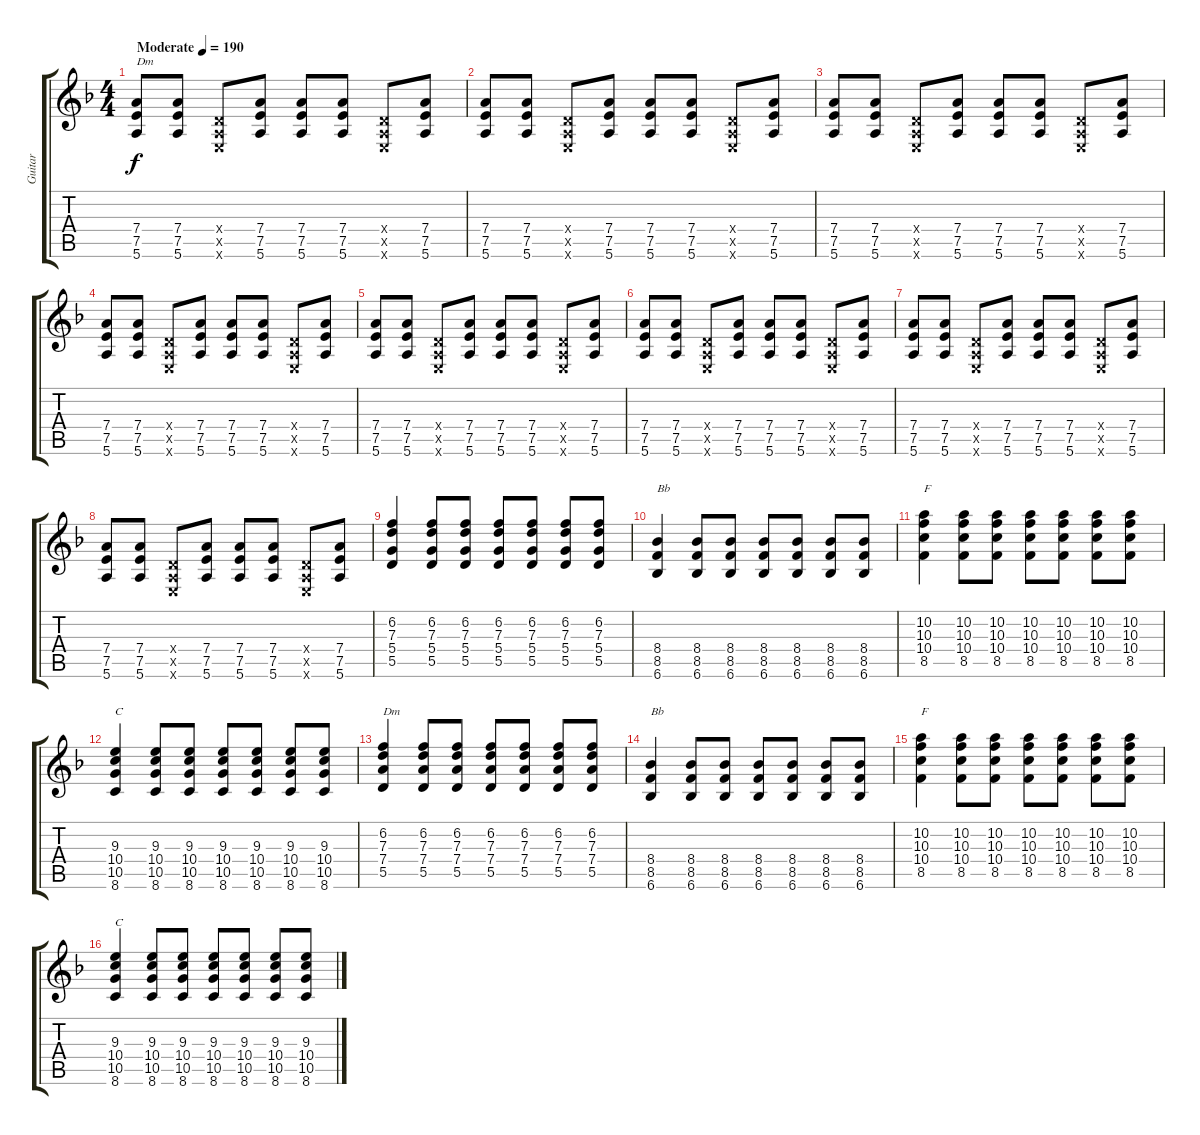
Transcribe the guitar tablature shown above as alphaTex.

\track ("Guitar" "Guitar") {instrument overdrivenguitar}
\staff {score tabs}
\tuning (E4 B3 G3 D3 A2 E2) {hide}
\ts (4 4)
\tempo (190 "Moderate")
\clef g2
\ks f
(7.4 7.5 5.6).8{txt "Dm" dy f instrument overdrivenguitar} (7.4 7.5 5.6).8 (0.4{x} 0.5{x} 0.6{x}).8 (7.4 7.5 5.6).8 (7.4 7.5 5.6).8 (7.4 7.5 5.6).8 (0.4{x} 0.5{x} 0.6{x}).8 (7.4 7.5 5.6).8 |
(7.4 7.5 5.6).8 (7.4 7.5 5.6).8 (0.4{x} 0.5{x} 0.6{x}).8 (7.4 7.5 5.6).8 (7.4 7.5 5.6).8 (7.4 7.5 5.6).8 (0.4{x} 0.5{x} 0.6{x}).8 (7.4 7.5 5.6).8 |
(7.4 7.5 5.6).8 (7.4 7.5 5.6).8 (0.4{x} 0.5{x} 0.6{x}).8 (7.4 7.5 5.6).8 (7.4 7.5 5.6).8 (7.4 7.5 5.6).8 (0.4{x} 0.5{x} 0.6{x}).8 (7.4 7.5 5.6).8 |
(7.4 7.5 5.6).8 (7.4 7.5 5.6).8 (0.4{x} 0.5{x} 0.6{x}).8 (7.4 7.5 5.6).8 (7.4 7.5 5.6).8 (7.4 7.5 5.6).8 (0.4{x} 0.5{x} 0.6{x}).8 (7.4 7.5 5.6).8 |
(7.4 7.5 5.6).8 (7.4 7.5 5.6).8 (0.4{x} 0.5{x} 0.6{x}).8 (7.4 7.5 5.6).8 (7.4 7.5 5.6).8 (7.4 7.5 5.6).8 (0.4{x} 0.5{x} 0.6{x}).8 (7.4 7.5 5.6).8 |
(7.4 7.5 5.6).8 (7.4 7.5 5.6).8 (0.4{x} 0.5{x} 0.6{x}).8 (7.4 7.5 5.6).8 (7.4 7.5 5.6).8 (7.4 7.5 5.6).8 (0.4{x} 0.5{x} 0.6{x}).8 (7.4 7.5 5.6).8 |
(7.4 7.5 5.6).8 (7.4 7.5 5.6).8 (0.4{x} 0.5{x} 0.6{x}).8 (7.4 7.5 5.6).8 (7.4 7.5 5.6).8 (7.4 7.5 5.6).8 (0.4{x} 0.5{x} 0.6{x}).8 (7.4 7.5 5.6).8 |
(7.4 7.5 5.6).8 (7.4 7.5 5.6).8 (0.4{x} 0.5{x} 0.6{x}).8 (7.4 7.5 5.6).8 (7.4 7.5 5.6).8 (7.4 7.5 5.6).8 (0.4{x} 0.5{x} 0.6{x}).8 (7.4 7.5 5.6).8 |
(6.2 7.3 5.4 5.5).4 (6.2 7.3 5.4 5.5).8 (6.2 7.3 5.4 5.5).8 (6.2 7.3 5.4 5.5).8 (6.2 7.3 5.4 5.5).8 (6.2 7.3 5.4 5.5).8 (6.2 7.3 5.4 5.5).8 |
(8.4 8.5 6.6).4{txt "Bb"} (8.4 8.5 6.6).8 (8.4 8.5 6.6).8 (8.4 8.5 6.6).8 (8.4 8.5 6.6).8 (8.4 8.5 6.6).8 (8.4 8.5 6.6).8 |
(10.2 10.3 10.4 8.5).4{txt "F"} (10.2 10.3 10.4 8.5).8 (10.2 10.3 10.4 8.5).8 (10.2 10.3 10.4 8.5).8 (10.2 10.3 10.4 8.5).8 (10.2 10.3 10.4 8.5).8 (10.2 10.3 10.4 8.5).8 |
(9.3 10.4 10.5 8.6).4{txt "C"} (9.3 10.4 10.5 8.6).8 (9.3 10.4 10.5 8.6).8 (9.3 10.4 10.5 8.6).8 (9.3 10.4 10.5 8.6).8 (9.3 10.4 10.5 8.6).8 (9.3 10.4 10.5 8.6).8 |
(6.2 7.3 7.4 5.5).4{txt "Dm"} (6.2 7.3 7.4 5.5).8 (6.2 7.3 7.4 5.5).8 (6.2 7.3 7.4 5.5).8 (6.2 7.3 7.4 5.5).8 (6.2 7.3 7.4 5.5).8 (6.2 7.3 7.4 5.5).8 |
(8.4 8.5 6.6).4{txt "Bb"} (8.4 8.5 6.6).8 (8.4 8.5 6.6).8 (8.4 8.5 6.6).8 (8.4 8.5 6.6).8 (8.4 8.5 6.6).8 (8.4 8.5 6.6).8 |
(10.2 10.3 10.4 8.5).4{txt "F"} (10.2 10.3 10.4 8.5).8 (10.2 10.3 10.4 8.5).8 (10.2 10.3 10.4 8.5).8 (10.2 10.3 10.4 8.5).8 (10.2 10.3 10.4 8.5).8 (10.2 10.3 10.4 8.5).8 |
(9.3 10.4 10.5 8.6).4{txt "C"} (9.3 10.4 10.5 8.6).8 (9.3 10.4 10.5 8.6).8 (9.3 10.4 10.5 8.6).8 (9.3 10.4 10.5 8.6).8 (9.3 10.4 10.5 8.6).8 (9.3 10.4 10.5 8.6).8
